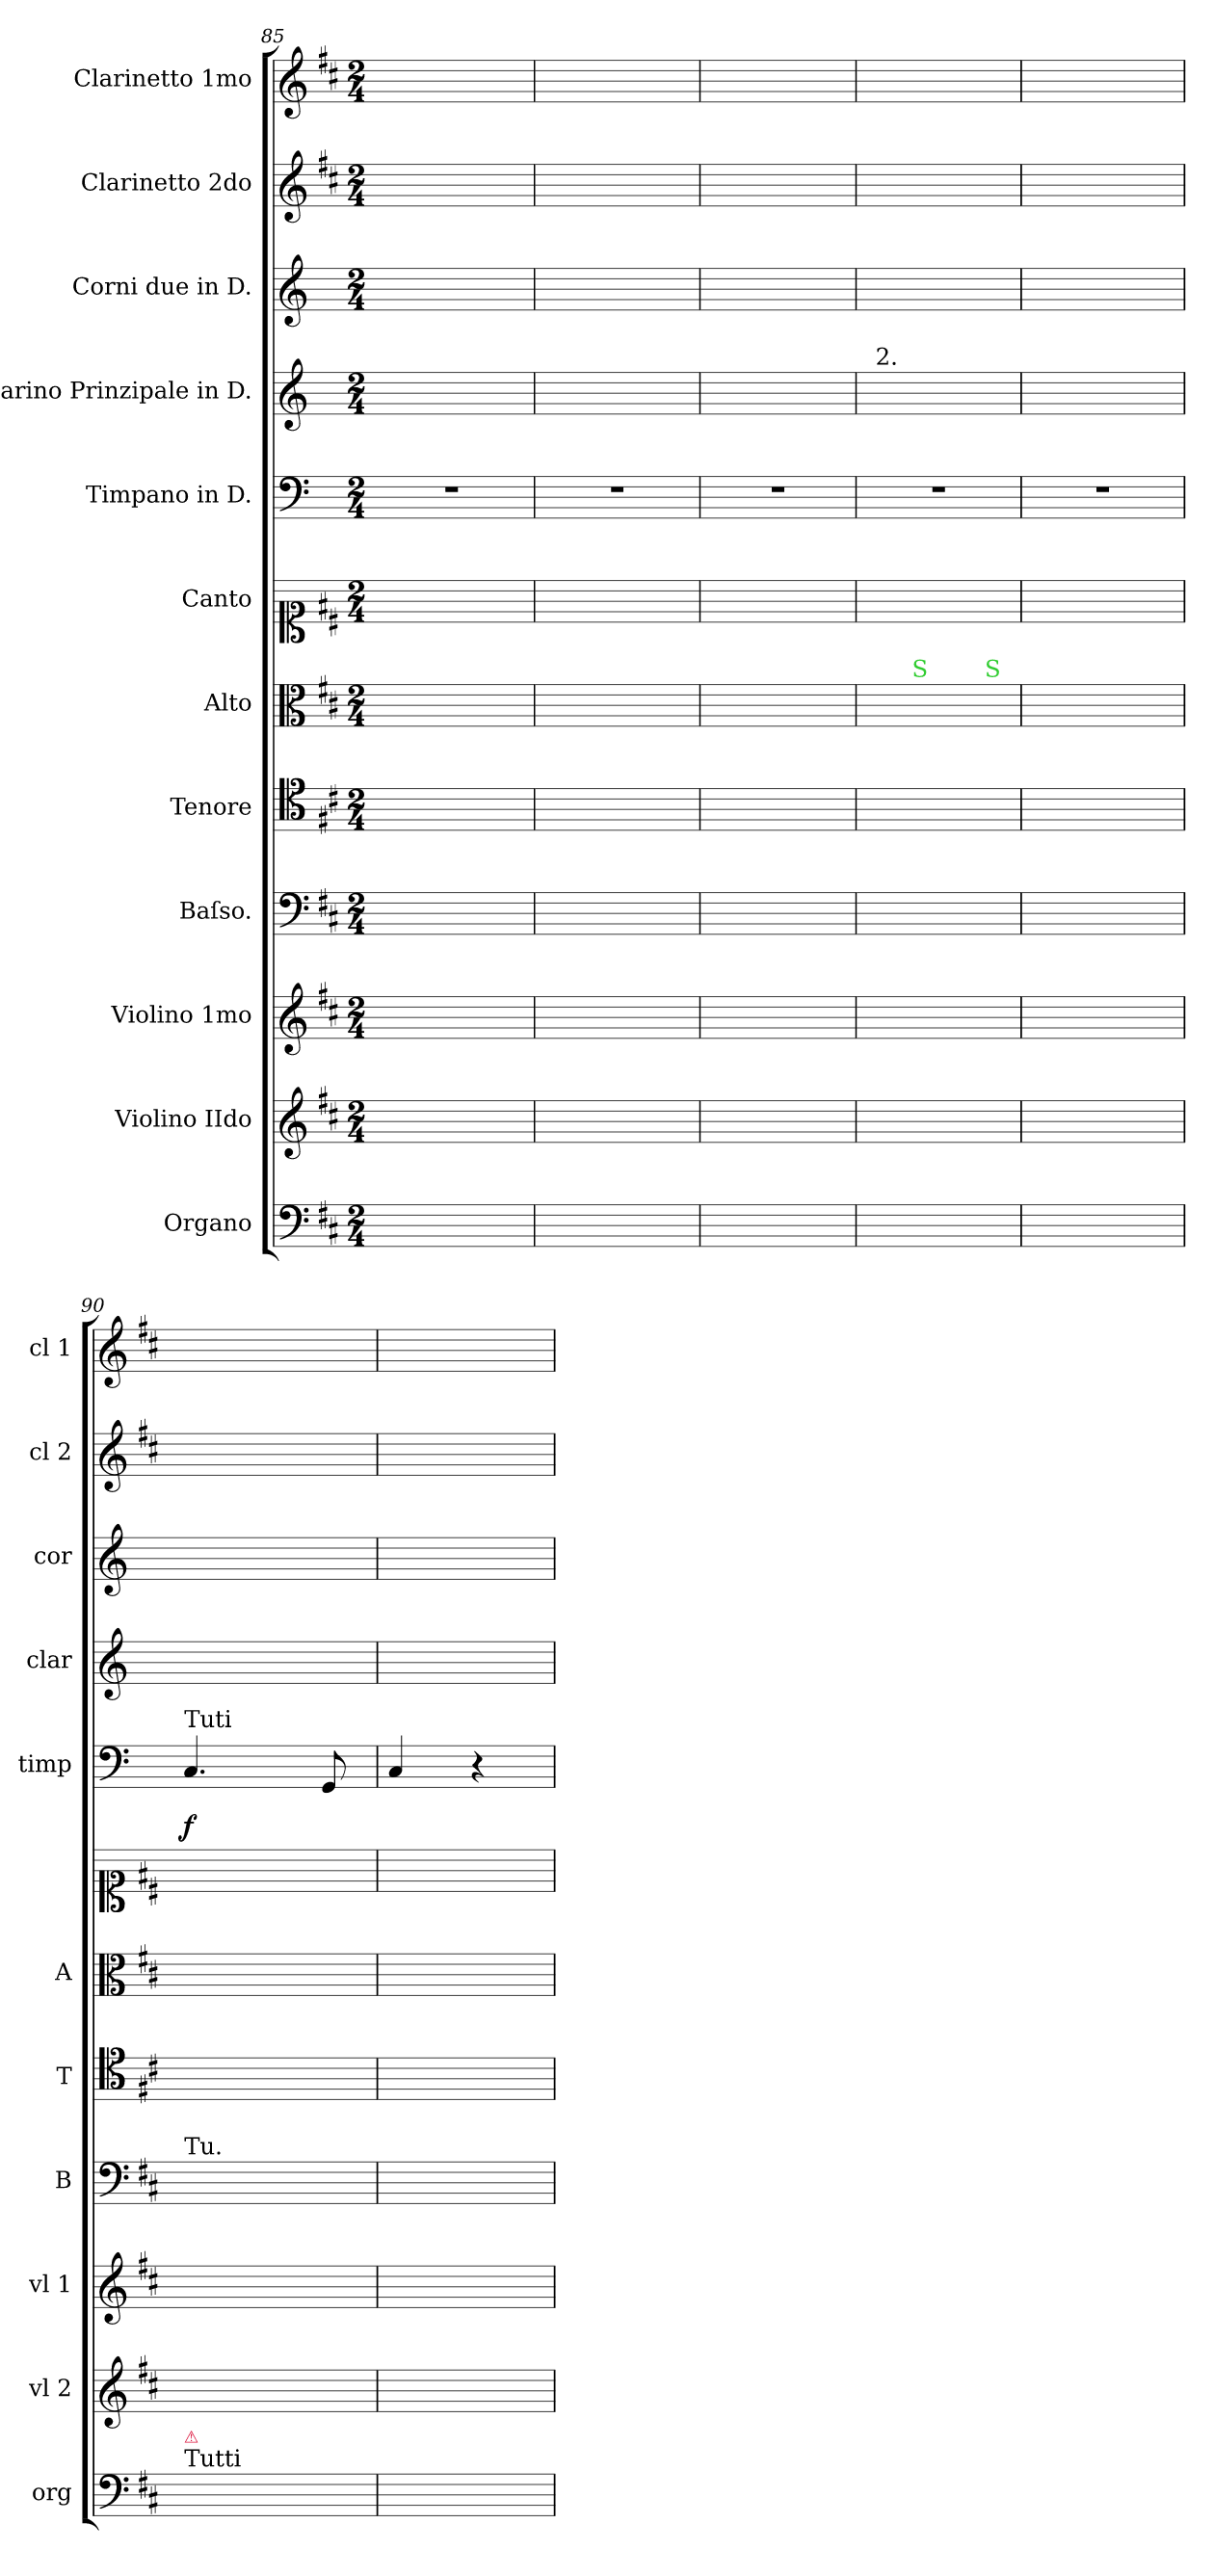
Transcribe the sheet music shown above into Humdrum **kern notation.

**kern	**kern	**kern	**kern	**kern	**kern	**kern	**dynam	**kern	**kern	**kern	**kern	**kern
*part12	*part11	*part10	*part9	*part8	*part7	*part6	*part6	*part5	*part4	*part3	*part2	*part1
*staff12	*staff11	*staff10	*staff9	*staff8	*staff7	*staff6	*staff6	*staff5	*staff4	*staff3	*staff2	*staff1
*I"Organo	*I"Violino IIdo	*I"Violino 1mo	*I"Baſso.	*I"Tenore	*I"Alto	*I"Canto	*	*I"Timpano in D.	*I"Clarino Prinzipale in D.	*I"Corni due in D.	*I"Clarinetto 2do	*I"Clarinetto 1mo
*I'org	*I'vl 2	*I'vl 1	*I'B	*I'T	*I'A	*	*	*I'timp	*I'clar	*I'cor	*I'cl 2	*I'cl 1
*clefF4	*clefG2	*clefG2	*clefF4	*clefC4	*clefC3	*clefC1	*	*clefF4	*clefG2	*clefG2	*clefG2	*clefG2
*	*	*	*	*	*	*	*	*	*ITrd-1c-2	*ITrd6c10	*	*
*k[f#c#]	*k[f#c#]	*k[f#c#]	*k[f#c#]	*k[f#c#]	*k[f#c#]	*k[f#c#]	*	*k[]	*k[f#c#]	*k[f#c#]	*k[f#c#]	*k[f#c#]
*D:	*D:	*D:	*D:	*D:	*D:	*D:	*	*	*	*	*D:	*D:
*M2/4	*M2/4	*M2/4	*M2/4	*M2/4	*M2/4	*M2/4	*	*M2/4	*M2/4	*M2/4	*M2/4	*M2/4
=85	=85	=85	=85	=85	=85	=85	=85	=85	=85	=85	=85	=85
4D\yy	8ryy	8ryy	2D/yy	2d\yy	2a\yy]	2ff#\yy	.	2r	4Ayy/ 4ayy/	2ryy	2dd\yy	2ff#X\yy
.	8a/Lyy	8ff#\Lyy	.	.	.	.	.	.	.	.	.	.
4ryy	8a/yy	8ff#\yy	.	.	.	.	.	.	4ryy	.	.	.
.	8a/Jyy	8ff#\Jyy	.	.	.	.	.	.	.	.	.	.
=86	=86	=86	=86	=86	=86	=86	=86	=86	=86	=86	=86	=86
4E\yy	8ryy	8ryy	2E\yy	2e\yy	2a\yy	2cc#\yy	.	2r	4Ayy/ 4ayy/	2ryy	2g/yy	2cc#X\yy
.	8a/Lyy	8cc#\Lyy	.	.	.	.	.	.	.	.	.	.
4ryy	8a/yy	8cc#\yy	.	.	.	.	.	.	4ryy	.	.	.
.	8a/Jyy	8cc#\Jyy	.	.	.	.	.	.	.	.	.	.
=87	=87	=87	=87	=87	=87	=87	=87	=87	=87	=87	=87	=87
4F#\yy	8ryy	8ryy	4F#\yy	4.f#\yy	4.a\yy	4.dd\yy	.	2r	4Ayy/ 4ayy/	2ryy	2a/yy	2dd\yy
.	8a/Lyy	8dd\Lyy	.	.	.	.	.	.	.	.	.	.
4D\yy	8a/yy	8dd\yy	4D\yy	.	.	.	.	.	4ryy	.	.	.
.	8fn/Jyy	8dd\Jyy	.	8B\yy	8fn\yy	8dd\yy	.	.	.	.	.	.
=88	=88	=88	=88	=88	=88	=88	=88	=88	=88	=88	=88	=88
!	!	!	!	!	!	!	!	!	!LO:TX:a:t=2.	!	!	!
8A\Lyy	8e/Lyy	(8cc#\Lyy	8A\Lyy	(8A\Lyy	(8e\Lyy	(8cc#\Lyy	.	2r	2ryy	2ryy	8e/Lyy	(8cc#X\Lyy
!	!	!	!	!	!LO:TX:a:color=limegreen:t=S	!	!	!	!	!	!	!
8G#X\yy	8fn/yy	8dd\yy)	8G#X\yy	8B\yy)	8f#\Jyy)	8dd\yy)	.	.	.	.	8fn/yy	8dd\yy
8A\yy	8e/yy	(8cc#\yy	8A\yy	(8A\yy	(8e\Lyy	(8cc#\yy	.	.	.	.	8e/yy	8cc#\yy
!	!	!	!	!	!LO:TX:a:color=limegreen:t=S	!	!	!	!	!	!	!
8G#\Jyy	8f/Jyy	8dd\Jyy)	8G#\Jyy	8B\Jyy)	8f#\Jyy)	8dd\Jyy)	.	.	.	.	8f/Jyy	8dd\Jyy)
=89	=89	=89	=89	=89	=89	=89	=89	=89	=89	=89	=89	=89
4A\yy	4e/yy	4cc#\yy	4A\yy	4A\yy	4e\yy	4cc#\yy	.	2r	2ryy	2ryy	4e/yy	4cc#\yy
16A'\LLyy	4ryy	4ryy	4ryy	4ryy	4ryy	4ryy	.	.	.	.	4ryy	4ryy
16Gn'\yy	.	.	.	.	.	.	.	.	.	.	.	.
16F#'\yy	.	.	.	.	.	.	.	.	.	.	.	.
16E'\JJyy	.	.	.	.	.	.	.	.	.	.	.	.
=90	=90	=90	=90	=90	=90	=90	=90	=90	=90	=90	=90	=90
*	*	*	*	*	*	*	*	*	*	*^	*	*
!	!	!	!	!	!	!	!	!LO:TX:a:t=Tuti	!	!	!	!	!
!	!	!	!LO:TX:a:t=Tu.	!	!	!	!	!	!	!	!	!	!
!LO:TX:a:t=Tutti	!	!	!	!	!	!	!	!	!	!	!	!	!
!LO:TX:a:color=crimson:t=⚠	!	!	!	!	!	!	!	!	!	!	!	!	!
!	!	!	!	!	!	!	!LO:DY:a	!	!	!	!	!	!
8D\Lyy	4.f#X/yy	4.dd\yy	8D\Lyy	4A\yy	4.f#X\yy	4.dd\yy	f	4.C/	8dyy/ 8ddyy/L	4.d/yy	4.F#\yy	4.f#X/yy	4.dd\yy
8F#\yy	.	.	8F#\yy	.	.	.	.	.	16dyy/ 16ddyy/L	.	.	.	.
.	.	.	.	.	.	.	.	.	16dyy/ 16ddyy/JJ	.	.	.	.
8A\yy	.	.	8A\Jyy	4A\yy	.	.	.	.	8dyy/ 8ddyy/L	.	.	.	.
8AA/Jyy	16g/LLyy	(16ee\LLyy	8AA/yy	.	(16g\LLyy	(16ee\LLyy	.	8GG/	8Ayy/ 8ayy/J	8e/yy	8A\yy	(16g/LLyy	(16ee\LLyy
.	16e/JJyy	16cc#\JJyy)	.	.	16e\JJyy)	16cc#\JJyy)	.	.	.	.	.	16e/JJyy)	16cc#\JJyy)
=91	=91	=91	=91	=91	=91	=91	=91	=91	=91	=91	=91	=91	=91
4D\yy	8f#/Lyy	8dd\Lyy	4D\yy	4A\yy	8f#\yy	8dd\yy	.	4C/	4dyy/ 4ddyy/	4d/yy	4F#\yy	8f#/Lyy	8dd\Lyy
.	8b/yy	8gg\yy	.	.	(8b\Lyy	8gg\Lyy	.	.	.	.	.	8b/yy	8gg\yy
4ryy	8a/yy	8ff#\yy	4ryy	4ryy	8a\yy	8ff#\yy	.	4r	4ryy	4ryy	4ryy	8a/yy	8ff#\yy
.	8g/Jyy	8ee\Jyy	.	.	8g\Jyy)	8ee\Jyy	.	.	.	.	.	8g/Jyy	8ee\Jyy
*	*	*	*	*	*	*	*	*	*	*v	*v	*	*
=	=	=	=	=	=	=	=	=	=	=	=	=
*-	*-	*-	*-	*-	*-	*-	*-	*-	*-	*-	*-	*-
